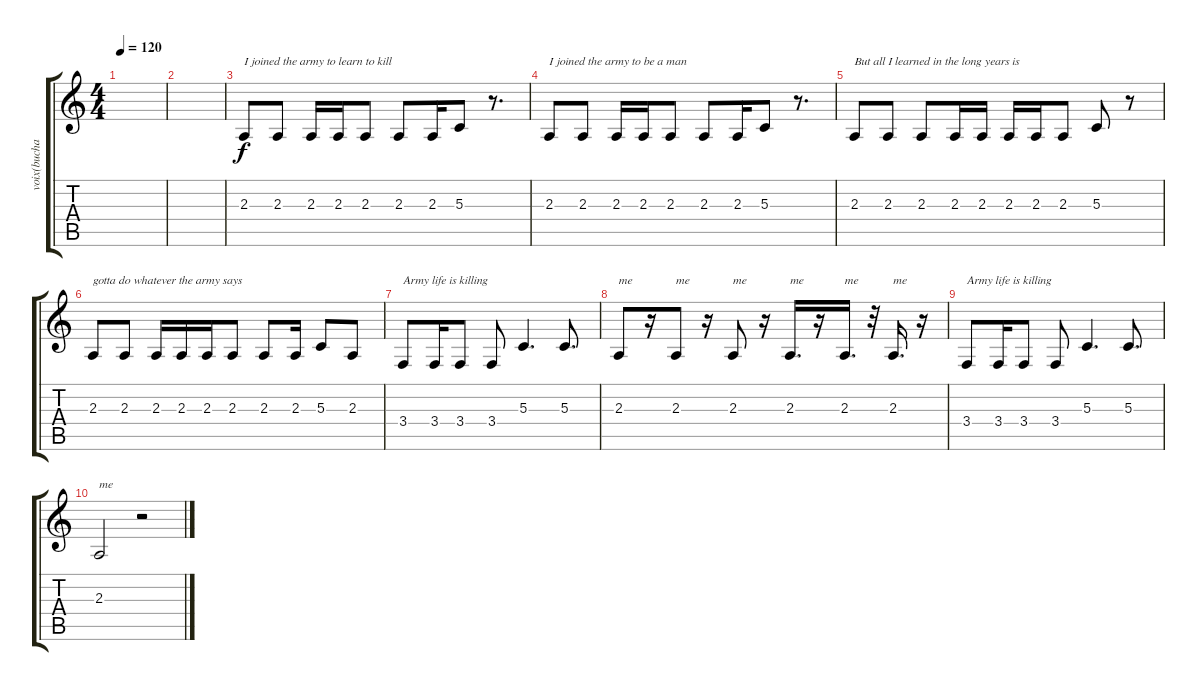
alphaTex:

\track ("voix(buchan)" "voix(bucha") {instrument clarinet}
\staff {score tabs}
\tuning (E4 B3 G3 D3 A2 E2) {hide}
\ts (4 4)
\tempo 120
\clef g2
\ks c
|
|
2.3.8{txt "I joined the army to learn to kill"} 2.3.8 2.3.16 2.3.16 2.3.8 2.3.8 2.3.16 5.3.8 r.8{d} |
2.3.8{txt "I joined the army to be a man"} 2.3.8 2.3.16 2.3.16 2.3.8 2.3.8 2.3.16 5.3.8 r.8{d} |
2.3.8{txt "But all I learned in the long years is"} 2.3.8 2.3.8 2.3.16 2.3.16 2.3.16 2.3.16 2.3.8 5.3.8 r.8 |
2.3.8{txt "gotta do whatever the army says"} 2.3.8 2.3.16 2.3.16 2.3.16 2.3.8 2.3.8 2.3.16 5.3.8 2.3.8 |
3.4.8{txt "Army life is killing "} 3.4.16 3.4.8 3.4.8 5.3.4{d} 5.3.8{d} |
2.3.8{txt "me"} r.16 2.3.8{txt "me"} r.16 2.3.8{txt "me"} r.16 2.3.16{d txt "me"} r.16 2.3.16{d txt "me"} r.32 2.3.16{d txt "me"} r.16 |
3.4.8{txt "Army life is killing "} 3.4.16 3.4.8 3.4.8 5.3.4{d} 5.3.8{d} |
2.3.2{txt "me"} r.2
